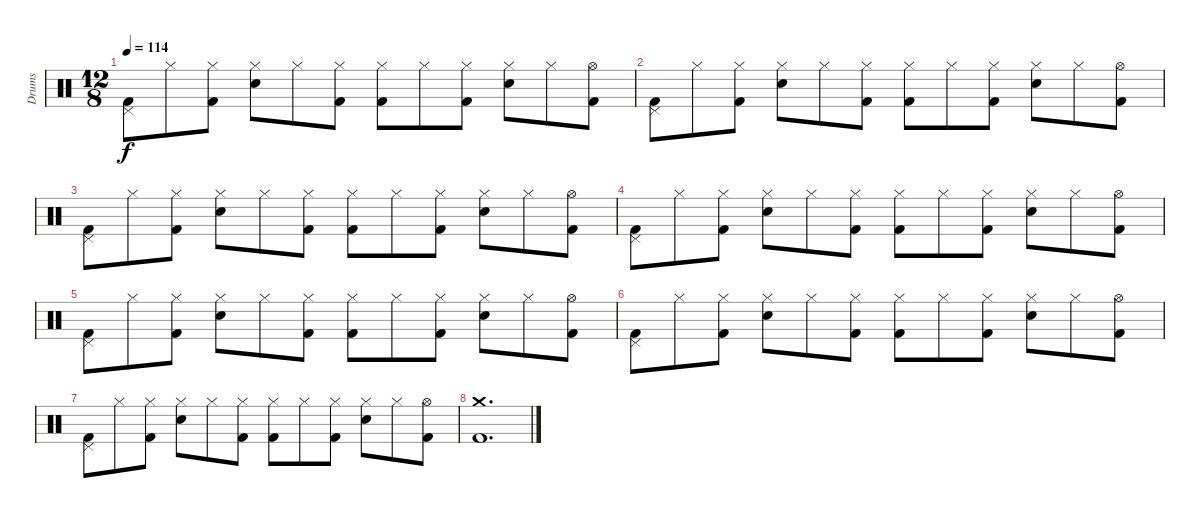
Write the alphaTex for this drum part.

\track ("Drums" "Drums") {instrument percussion}
\staff {score}
\articulation defaults
\ts (12 8)
\tempo 114
\clef neutral
\ks c
("Pedal Hi-Hat (hit)" "Kick (hit) 2").8{dy f} "Hi-Hat (closed)".8 ("Hi-Hat (closed)" "Kick (hit) 2").8 ("Hi-Hat (closed)" "Snare (hit) 2").8 "Hi-Hat (closed)".8 ("Hi-Hat (closed)" "Kick (hit) 2").8 ("Hi-Hat (closed)" "Kick (hit) 2").8 "Hi-Hat (closed)".8 ("Hi-Hat (closed)" "Kick (hit) 2").8 ("Hi-Hat (closed)" "Snare (hit) 2").8 "Hi-Hat (closed)".8 ("Hi-Hat (open)" "Kick (hit) 2").8 |
("Pedal Hi-Hat (hit)" "Kick (hit) 2").8 "Hi-Hat (closed)".8 ("Hi-Hat (closed)" "Kick (hit) 2").8 ("Hi-Hat (closed)" "Snare (hit) 2").8 "Hi-Hat (closed)".8 ("Hi-Hat (closed)" "Kick (hit) 2").8 ("Hi-Hat (closed)" "Kick (hit) 2").8 "Hi-Hat (closed)".8 ("Hi-Hat (closed)" "Kick (hit) 2").8 ("Hi-Hat (closed)" "Snare (hit) 2").8 "Hi-Hat (closed)".8 ("Hi-Hat (open)" "Kick (hit) 2").8 |
("Pedal Hi-Hat (hit)" "Kick (hit) 2").8 "Hi-Hat (closed)".8 ("Hi-Hat (closed)" "Kick (hit) 2").8 ("Hi-Hat (closed)" "Snare (hit) 2").8 "Hi-Hat (closed)".8 ("Hi-Hat (closed)" "Kick (hit) 2").8 ("Hi-Hat (closed)" "Kick (hit) 2").8 "Hi-Hat (closed)".8 ("Hi-Hat (closed)" "Kick (hit) 2").8 ("Hi-Hat (closed)" "Snare (hit) 2").8 "Hi-Hat (closed)".8 ("Hi-Hat (open)" "Kick (hit) 2").8 |
("Pedal Hi-Hat (hit)" "Kick (hit) 2").8 "Hi-Hat (closed)".8 ("Hi-Hat (closed)" "Kick (hit) 2").8 ("Hi-Hat (closed)" "Snare (hit) 2").8 "Hi-Hat (closed)".8 ("Hi-Hat (closed)" "Kick (hit) 2").8 ("Hi-Hat (closed)" "Kick (hit) 2").8 "Hi-Hat (closed)".8 ("Hi-Hat (closed)" "Kick (hit) 2").8 ("Hi-Hat (closed)" "Snare (hit) 2").8 "Hi-Hat (closed)".8 ("Hi-Hat (open)" "Kick (hit) 2").8 |
("Pedal Hi-Hat (hit)" "Kick (hit) 2").8 "Hi-Hat (closed)".8 ("Hi-Hat (closed)" "Kick (hit) 2").8 ("Hi-Hat (closed)" "Snare (hit) 2").8 "Hi-Hat (closed)".8 ("Hi-Hat (closed)" "Kick (hit) 2").8 ("Hi-Hat (closed)" "Kick (hit) 2").8 "Hi-Hat (closed)".8 ("Hi-Hat (closed)" "Kick (hit) 2").8 ("Hi-Hat (closed)" "Snare (hit) 2").8 "Hi-Hat (closed)".8 ("Hi-Hat (open)" "Kick (hit) 2").8 |
("Pedal Hi-Hat (hit)" "Kick (hit) 2").8 "Hi-Hat (closed)".8 ("Hi-Hat (closed)" "Kick (hit) 2").8 ("Hi-Hat (closed)" "Snare (hit) 2").8 "Hi-Hat (closed)".8 ("Hi-Hat (closed)" "Kick (hit) 2").8 ("Hi-Hat (closed)" "Kick (hit) 2").8 "Hi-Hat (closed)".8 ("Hi-Hat (closed)" "Kick (hit) 2").8 ("Hi-Hat (closed)" "Snare (hit) 2").8 "Hi-Hat (closed)".8 ("Hi-Hat (open)" "Kick (hit) 2").8 |
("Pedal Hi-Hat (hit)" "Kick (hit) 2").8 "Hi-Hat (closed)".8 ("Hi-Hat (closed)" "Kick (hit) 2").8 ("Hi-Hat (closed)" "Snare (hit) 2").8 "Hi-Hat (closed)".8 ("Hi-Hat (closed)" "Kick (hit) 2").8 ("Hi-Hat (closed)" "Kick (hit) 2").8 "Hi-Hat (closed)".8 ("Hi-Hat (closed)" "Kick (hit) 2").8 ("Hi-Hat (closed)" "Snare (hit) 2").8 "Hi-Hat (closed)".8 ("Hi-Hat (open)" "Kick (hit) 2").8 |
("Crash medium (hit)" "Kick (hit) 2").1{d}
